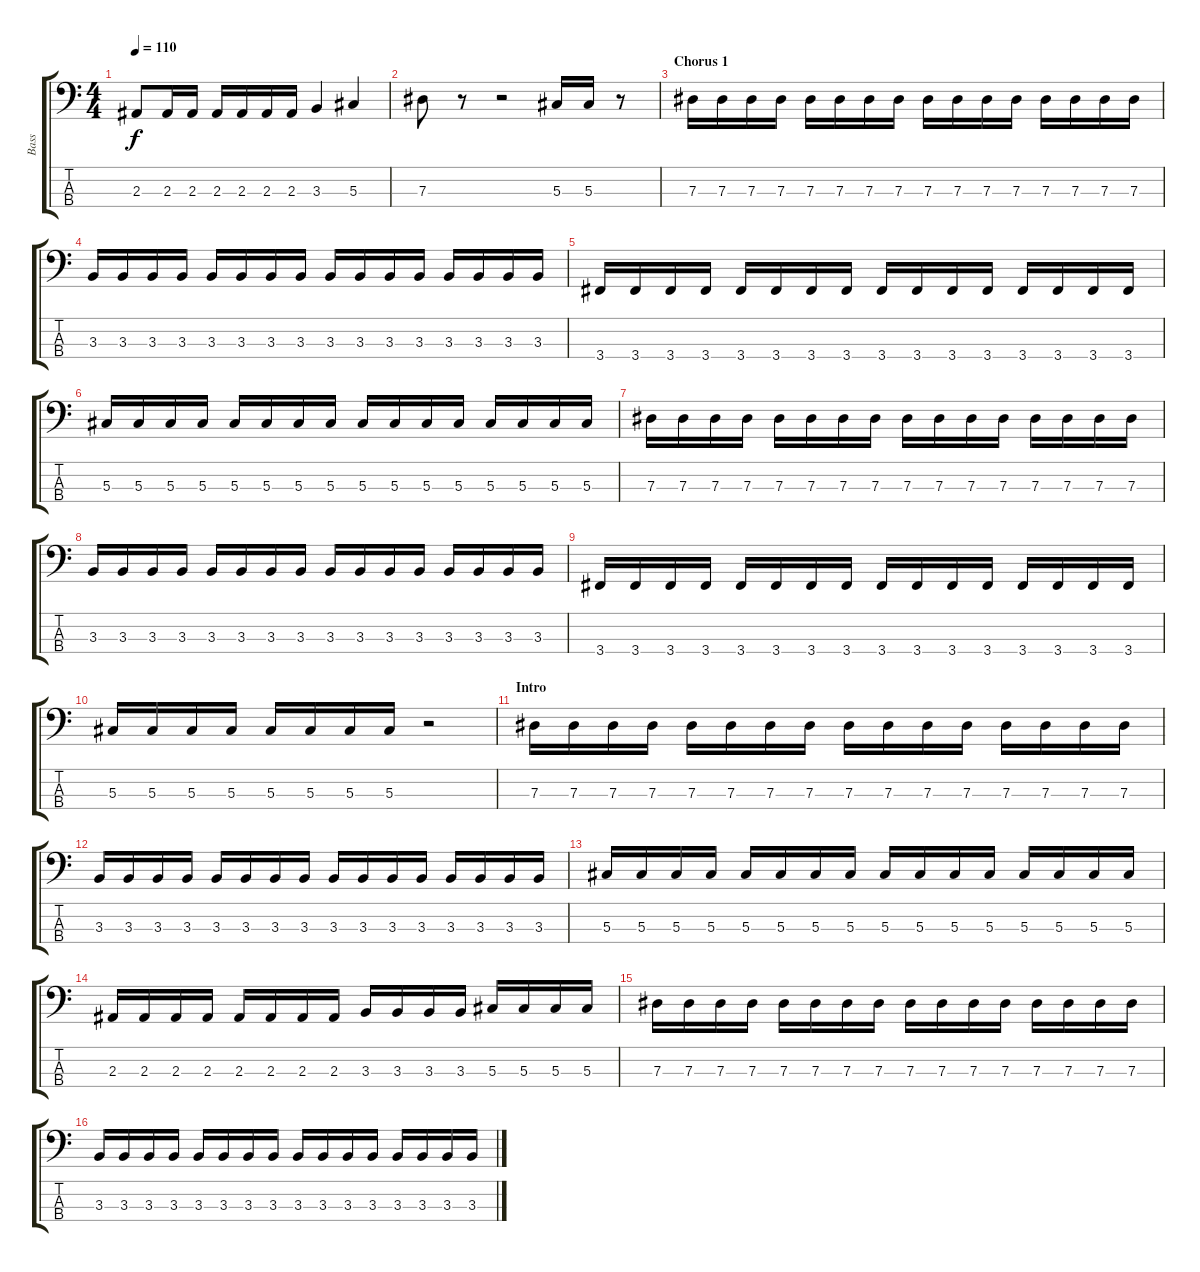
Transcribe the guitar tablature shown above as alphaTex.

\track ("Bass" "Bass") {instrument electricbassfinger}
\staff {score tabs}
\tuning (Gb2 Db2 Ab1 Eb1) {hide}
\ts (4 4)
\tempo 110
\clef f4
\ks c
2.3.8{dy f} 2.3.16 2.3.16 2.3.16 2.3.16 2.3.16 2.3.16 3.3.4 5.3.4 |
7.3.8 r.8 r.2 5.3.16 5.3.16 r.8 |
\section ("" "Chorus 1")
7.3.16 7.3.16 7.3.16 7.3.16 7.3.16 7.3.16 7.3.16 7.3.16 7.3.16 7.3.16 7.3.16 7.3.16 7.3.16 7.3.16 7.3.16 7.3.16 |
3.3.16 3.3.16 3.3.16 3.3.16 3.3.16 3.3.16 3.3.16 3.3.16 3.3.16 3.3.16 3.3.16 3.3.16 3.3.16 3.3.16 3.3.16 3.3.16 |
3.4.16 3.4.16 3.4.16 3.4.16 3.4.16 3.4.16 3.4.16 3.4.16 3.4.16 3.4.16 3.4.16 3.4.16 3.4.16 3.4.16 3.4.16 3.4.16 |
5.3.16 5.3.16 5.3.16 5.3.16 5.3.16 5.3.16 5.3.16 5.3.16 5.3.16 5.3.16 5.3.16 5.3.16 5.3.16 5.3.16 5.3.16 5.3.16 |
7.3.16 7.3.16 7.3.16 7.3.16 7.3.16 7.3.16 7.3.16 7.3.16 7.3.16 7.3.16 7.3.16 7.3.16 7.3.16 7.3.16 7.3.16 7.3.16 |
3.3.16 3.3.16 3.3.16 3.3.16 3.3.16 3.3.16 3.3.16 3.3.16 3.3.16 3.3.16 3.3.16 3.3.16 3.3.16 3.3.16 3.3.16 3.3.16 |
3.4.16 3.4.16 3.4.16 3.4.16 3.4.16 3.4.16 3.4.16 3.4.16 3.4.16 3.4.16 3.4.16 3.4.16 3.4.16 3.4.16 3.4.16 3.4.16 |
5.3.16 5.3.16 5.3.16 5.3.16 5.3.16 5.3.16 5.3.16 5.3.16 r.2 |
\section ("" "Intro")
7.3.16 7.3.16 7.3.16 7.3.16 7.3.16 7.3.16 7.3.16 7.3.16 7.3.16 7.3.16 7.3.16 7.3.16 7.3.16 7.3.16 7.3.16 7.3.16 |
3.3.16 3.3.16 3.3.16 3.3.16 3.3.16 3.3.16 3.3.16 3.3.16 3.3.16 3.3.16 3.3.16 3.3.16 3.3.16 3.3.16 3.3.16 3.3.16 |
5.3.16 5.3.16 5.3.16 5.3.16 5.3.16 5.3.16 5.3.16 5.3.16 5.3.16 5.3.16 5.3.16 5.3.16 5.3.16 5.3.16 5.3.16 5.3.16 |
2.3.16 2.3.16 2.3.16 2.3.16 2.3.16 2.3.16 2.3.16 2.3.16 3.3.16 3.3.16 3.3.16 3.3.16 5.3.16 5.3.16 5.3.16 5.3.16 |
7.3.16 7.3.16 7.3.16 7.3.16 7.3.16 7.3.16 7.3.16 7.3.16 7.3.16 7.3.16 7.3.16 7.3.16 7.3.16 7.3.16 7.3.16 7.3.16 |
3.3.16 3.3.16 3.3.16 3.3.16 3.3.16 3.3.16 3.3.16 3.3.16 3.3.16 3.3.16 3.3.16 3.3.16 3.3.16 3.3.16 3.3.16 3.3.16
